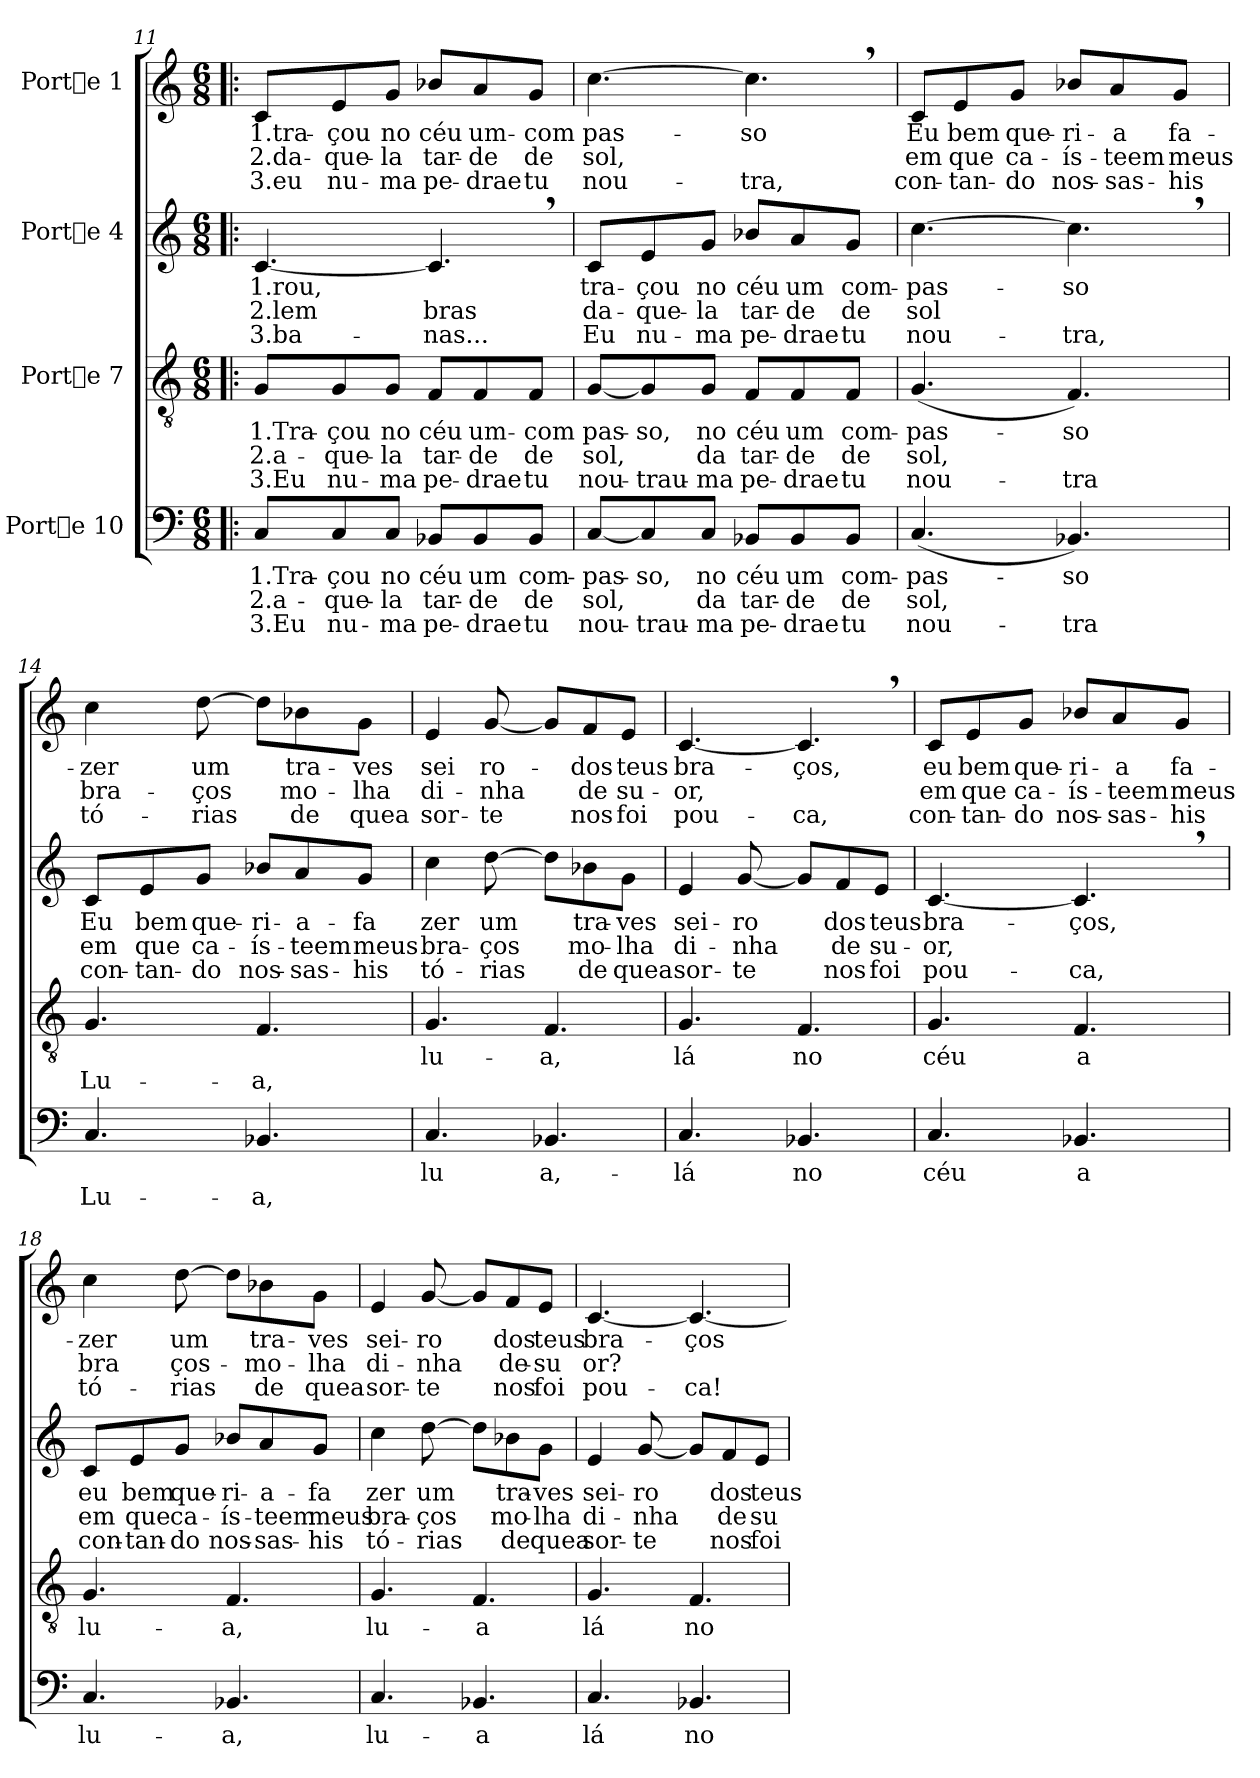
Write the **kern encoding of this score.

**kern	**text	**text	**text	**kern	**text	**text	**text	**kern	**text	**text	**text	**kern	**text	**text	**text
*part4	*part4	*part4	*part4	*part3	*part3	*part3	*part3	*part2	*part2	*part2	*part2	*part1	*part1	*part1	*part1
*staff4	*staff4	*staff4	*staff4	*staff3	*staff3	*staff3	*staff3	*staff2	*staff2	*staff2	*staff2	*staff1	*staff1	*staff1	*staff1
*I"Porte 10	*	*	*	*I"Porte 7	*	*	*	*I"Porte 4	*	*	*	*I"Porte 1	*	*	*
!!LO:LB:g=z
*clefF4	*	*	*	*clefGv2	*	*	*	*clefG2	*	*	*	*clefG2	*	*	*
*k[]	*	*	*	*k[]	*	*	*	*	*	*	*	*	*	*	*
*C:	*	*	*	*C:	*	*	*	*	*	*	*	*	*	*	*
*M6/8	*	*	*	*M6/8	*	*	*	*M6/8	*	*	*	*M6/8	*	*	*
=11!|:	=11!|:	=11!|:	=11!|:	=11!|:	=11!|:	=11!|:	=11!|:	=11!|:	=11!|:	=11!|:	=11!|:	=11!|:	=11!|:	=11!|:	=11!|:
!	!LO:LY:b:cj	!LO:LY:b:cj	!LO:LY:b:cj	!	!LO:LY:b:cj	!LO:LY:b:cj	!LO:LY:b:cj	!	!LO:LY:b:cj	!LO:LY:b:cj	!LO:LY:b:cj	!	!LO:LY:b:cj	!LO:LY:b:cj	!LO:LY:b:cj
8C/L	1.Tra-	-2.a-	-3.Eu	8G/L	1.Tra-	-2.a-	-3.Eu	[<4.c/	-1.rou,	2.lem	3.ba-	8c/L	1.tra-	-2.da-	-3.eu
!	!LO:LY:b:cj	!LO:LY:b:cj	!LO:LY:b:cj	!	!LO:LY:b:cj	!LO:LY:b:cj	!LO:LY:b:cj	!	!	!	!	!	!LO:LY:b:cj	!LO:LY:b:cj	!LO:LY:b:cj
8C/	çou	que-	-nu-	8G/	çou	que-	-nu-	.	.	.	.	8e/	çou	que-	-nu-
!	!LO:LY:b:cj	!LO:LY:b:cj	!LO:LY:b:cj	!	!LO:LY:b:cj	!LO:LY:b:cj	!LO:LY:b:cj	!	!	!	!	!	!LO:LY:b:cj	!LO:LY:b:cj	!LO:LY:b:cj
8C/J	-no	la	ma	8G/J	-no	la	ma	.	.	.	.	8g/J	-no	la	ma
!	!LO:LY:b:cj	!LO:LY:b:cj	!LO:LY:b:cj	!	!LO:LY:b:cj	!LO:LY:b:cj	!LO:LY:b:cj	!	!LO:LY:b:cj	!LO:LY:b:cj	!LO:LY:b:cj	!	!LO:LY:b:cj	!LO:LY:b:cj	!LO:LY:b:cj
8BB-X/L	céu	tar-	-pe-	8F/L	céu	tar-	-pe-	4.c,</]	-	bras	nas...	8b-X/L	céu	tar-	-pe-
!	!LO:LY:b:cj	!LO:LY:b:cj	!LO:LY:b:cj	!	!LO:LY:b:cj	!LO:LY:b:cj	!LO:LY:b:cj	!	!	!	!	!	!LO:LY:b:cj	!LO:LY:b:cj	!LO:LY:b:cj
8BB-/	-um	de	drae	8F/	-um-	-de	drae	.	.	.	.	8a/	-um-	-de	drae
!	!LO:LY:b:cj	!LO:LY:b:cj	!LO:LY:b:cj	!	!LO:LY:b:cj	!LO:LY:b:cj	!LO:LY:b:cj	!	!	!	!	!	!LO:LY:b:cj	!LO:LY:b:cj	!LO:LY:b:cj
8BB-/J	com-	-de	tu	8F/J	com	de	tu	.	.	.	.	8g/J	com	de	tu
=12	=12	=12	=12	=12	=12	=12	=12	=12	=12	=12	=12	=12	=12	=12	=12
!	!LO:LY:b:cj	!LO:LY:b:cj	!LO:LY:b:cj	!	!LO:LY:b:cj	!LO:LY:b:cj	!LO:LY:b:cj	!	!LO:LY:b:cj	!LO:LY:b:cj	!LO:LY:b:cj	!	!LO:LY:b:cj	!LO:LY:b:cj	!LO:LY:b:cj
[<8C/L	pas-	-sol,	nou-	[<8G/L	pas-	-sol,	nou-	8c/L	tra-	-da-	-Eu	[>4.cc\	pas-	-sol,	nou-
!	!LO:LY:b:cj	!LO:LY:b:cj	!LO:LY:b:cj	!	!LO:LY:b:cj	!LO:LY:b:cj	!LO:LY:b:cj	!	!LO:LY:b:cj	!LO:LY:b:cj	!LO:LY:b:cj	!	!	!	!
8C/]	-so,	.	trau-	8G/]	-so,	.	trau-	8e/	çou	que-	-nu-	.	.	.	.
!	!LO:LY:b:cj	!LO:LY:b:cj	!LO:LY:b:cj	!	!LO:LY:b:cj	!LO:LY:b:cj	!LO:LY:b:cj	!	!LO:LY:b:cj	!LO:LY:b:cj	!LO:LY:b:cj	!	!	!	!
8C/J	-no	da	ma	8G/J	-no	da	ma	8g/J	-no	la	ma	.	.	.	.
!	!LO:LY:b:cj	!LO:LY:b:cj	!LO:LY:b:cj	!	!LO:LY:b:cj	!LO:LY:b:cj	!LO:LY:b:cj	!	!LO:LY:b:cj	!LO:LY:b:cj	!LO:LY:b:cj	!	!LO:LY:b:cj	!LO:LY:b:cj	!LO:LY:b:cj
8BB-X/L	céu	tar-	-pe-	8F/L	céu	tar-	-pe-	8b-X/L	céu	tar-	-pe-	4.cc,<\]	-so	.	tra,
!	!LO:LY:b:cj	!LO:LY:b:cj	!LO:LY:b:cj	!	!LO:LY:b:cj	!LO:LY:b:cj	!LO:LY:b:cj	!	!LO:LY:b:cj	!LO:LY:b:cj	!LO:LY:b:cj	!	!	!	!
8BB-/	-um	de	drae	8F/	-um	de	drae	8a/	-um	de	drae	.	.	.	.
!	!LO:LY:b:cj	!LO:LY:b:cj	!LO:LY:b:cj	!	!LO:LY:b:cj	!LO:LY:b:cj	!LO:LY:b:cj	!	!LO:LY:b:cj	!LO:LY:b:cj	!LO:LY:b:cj	!	!	!	!
8BB-/J	com-	-de	tu	8F/J	com-	-de	tu	8g/J	com-	-de	tu	.	.	.	.
=13	=13	=13	=13	=13	=13	=13	=13	=13	=13	=13	=13	=13	=13	=13	=13
!	!LO:LY:b:cj	!LO:LY:b:cj	!LO:LY:b:cj	!	!LO:LY:b:cj	!LO:LY:b:cj	!LO:LY:b:cj	!	!LO:LY:b:cj	!LO:LY:b:cj	!LO:LY:b:cj	!	!LO:LY:b:cj	!LO:LY:b:cj	!LO:LY:b:cj
(<4.C/	pas-	-sol,	nou-	(<4.G/	pas-	-sol,	nou-	[>4.cc\	pas-	-sol	nou-	8c/L	Eu	em	con-
!	!	!	!	!	!	!	!	!	!	!	!	!	!LO:LY:b:cj	!LO:LY:b:cj	!LO:LY:b:cj
.	.	.	.	.	.	.	.	.	.	.	.	8e/	-bem	que	tan-
!	!	!	!	!	!	!	!	!	!	!	!	!	!LO:LY:b:cj	!LO:LY:b:cj	!LO:LY:b:cj
.	.	.	.	.	.	.	.	.	.	.	.	8g/J	-que-	-ca-	-do
!	!LO:LY:b:cj	!LO:LY:b:cj	!LO:LY:b:cj	!	!LO:LY:b:cj	!LO:LY:b:cj	!LO:LY:b:cj	!	!LO:LY:b:cj	!LO:LY:b:cj	!LO:LY:b:cj	!	!LO:LY:b:cj	!LO:LY:b:cj	!LO:LY:b:cj
4.BB-X/)	-so	.	tra	4.F/)	-so	.	tra	4.cc,<\]	-so	.	tra,	8b-X/L	ri-	-ís-	-nos-
!	!	!	!	!	!	!	!	!	!	!	!	!	!LO:LY:b:cj	!LO:LY:b:cj	!LO:LY:b:cj
.	.	.	.	.	.	.	.	.	.	.	.	8a/	-a	teem	sas-
!	!	!	!	!	!	!	!	!	!	!	!	!	!LO:LY:b:cj	!LO:LY:b:cj	!LO:LY:b:cj
.	.	.	.	.	.	.	.	.	.	.	.	8g/J	-fa-	-meus	his
=14	=14	=14	=14	=14	=14	=14	=14	=14	=14	=14	=14	=14	=14	=14	=14
!	!	!LO:LY:b:cj	!	!	!	!LO:LY:b:cj	!	!	!LO:LY:b:cj	!LO:LY:b:cj	!LO:LY:b:cj	!	!LO:LY:b:cj	!LO:LY:b:cj	!LO:LY:b:cj
4.C/	.	Lu-	.	4.G/	.	Lu-	.	8c/L	Eu	em	con-	4cc\	zer	bra-	-tó-
!	!	!	!	!	!	!	!	!	!LO:LY:b:cj	!LO:LY:b:cj	!LO:LY:b:cj	!	!	!	!
.	.	.	.	.	.	.	.	8e/	-bem	que	tan-	.	.	.	.
!	!	!	!	!	!	!	!	!	!LO:LY:b:cj	!LO:LY:b:cj	!LO:LY:b:cj	!	!LO:LY:b:cj	!LO:LY:b:cj	!LO:LY:b:cj
.	.	.	.	.	.	.	.	8g/J	-que-	-ca-	-do	[>8dd\	-um	ços	rias
!	!	!LO:LY:b:cj	!	!	!	!LO:LY:b:cj	!	!	!LO:LY:b:cj	!LO:LY:b:cj	!LO:LY:b:cj	!	!	!	!
4.BB-X/	.	-a,	.	4.F/	.	-a,	.	8b-X/L	ri-	-ís-	-nos-	8dd\L]	.	.	.
!	!	!	!	!	!	!	!	!	!LO:LY:b:cj	!LO:LY:b:cj	!LO:LY:b:cj	!	!LO:LY:b:cj	!LO:LY:b:cj	!LO:LY:b:cj
.	.	.	.	.	.	.	.	8a/	-a-	-teem	sas-	8b-X\	tra-	-mo-	-de
!	!	!	!	!	!	!	!	!	!LO:LY:b:cj	!LO:LY:b:cj	!LO:LY:b:cj	!	!LO:LY:b:cj	!LO:LY:b:cj	!LO:LY:b:cj
.	.	.	.	.	.	.	.	8g/J	-fa	meus	his	8g\J	ves	lha	quea
!!LO:LB:g=z
=15	=15	=15	=15	=15	=15	=15	=15	=15	=15	=15	=15	=15	=15	=15	=15
!	!LO:LY:b:cj	!	!	!	!LO:LY:b:cj	!	!	!	!LO:LY:b:cj	!LO:LY:b:cj	!LO:LY:b:cj	!	!LO:LY:b:cj	!LO:LY:b:cj	!LO:LY:b:cj
4.C/	lu	.	.	4.G/	lu-	.	.	4cc\	zer	bra-	-tó-	4e/	sei	di-	-sor-
!	!	!	!	!	!	!	!	!	!LO:LY:b:cj	!LO:LY:b:cj	!LO:LY:b:cj	!	!LO:LY:b:cj	!LO:LY:b:cj	!LO:LY:b:cj
.	.	.	.	.	.	.	.	[>8dd\	-um	ços	rias	[<8g/	-ro-	-nha	te
!	!LO:LY:b:cj	!	!	!	!LO:LY:b:cj	!	!	!	!	!	!	!	!	!	!
4.BB-X/	a,-	.	.	4.F/	-a,	.	.	8dd\L]	.	.	.	8g/L]	.	.	.
!	!	!	!	!	!	!	!	!	!LO:LY:b:cj	!LO:LY:b:cj	!LO:LY:b:cj	!	!LO:LY:b:cj	!LO:LY:b:cj	!LO:LY:b:cj
.	.	.	.	.	.	.	.	8b-X\	tra-	-mo-	-de	8f/	dos	de	nos
!	!	!	!	!	!	!	!	!	!LO:LY:b:cj	!LO:LY:b:cj	!LO:LY:b:cj	!	!LO:LY:b:cj	!LO:LY:b:cj	!LO:LY:b:cj
.	.	.	.	.	.	.	.	8g\J	ves	lha	quea	8e/J	teus	su-	-foi
=16	=16	=16	=16	=16	=16	=16	=16	=16	=16	=16	=16	=16	=16	=16	=16
!	!LO:LY:b:cj	!	!	!	!LO:LY:b:cj	!	!	!	!LO:LY:b:cj	!LO:LY:b:cj	!LO:LY:b:cj	!	!LO:LY:b:cj	!LO:LY:b:cj	!LO:LY:b:cj
4.C/	-lá	.	.	4.G/	lá	.	.	4e/	sei-	-di-	-sor-	[<4.c/	bra-	-or,	pou-
!	!	!	!	!	!	!	!	!	!LO:LY:b:cj	!LO:LY:b:cj	!LO:LY:b:cj	!	!	!	!
.	.	.	.	.	.	.	.	[<8g/	-ro	nha	te	.	.	.	.
!	!LO:LY:b:cj	!	!	!	!LO:LY:b:cj	!	!	!	!	!	!	!	!LO:LY:b:cj	!LO:LY:b:cj	!LO:LY:b:cj
4.BB-X/	no	.	.	4.F/	no	.	.	8g/L]	.	.	.	4.c,</]	-ços,	.	ca,
!	!	!	!	!	!	!	!	!	!LO:LY:b:cj	!LO:LY:b:cj	!LO:LY:b:cj	!	!	!	!
.	.	.	.	.	.	.	.	8f/	dos	de	nos	.	.	.	.
!	!	!	!	!	!	!	!	!	!LO:LY:b:cj	!LO:LY:b:cj	!LO:LY:b:cj	!	!	!	!
.	.	.	.	.	.	.	.	8e/J	teus	su-	-foi	.	.	.	.
=17	=17	=17	=17	=17	=17	=17	=17	=17	=17	=17	=17	=17	=17	=17	=17
!	!LO:LY:b:cj	!	!	!	!LO:LY:b:cj	!	!	!	!LO:LY:b:cj	!LO:LY:b:cj	!LO:LY:b:cj	!	!LO:LY:b:cj	!LO:LY:b:cj	!LO:LY:b:cj
4.C/	céu	.	.	4.G/	céu	.	.	[<4.c/	bra-	-or,	pou-	8c/L	eu	em	con-
!	!	!	!	!	!	!	!	!	!	!	!	!	!LO:LY:b:cj	!LO:LY:b:cj	!LO:LY:b:cj
.	.	.	.	.	.	.	.	.	.	.	.	8e/	-bem	que	tan-
!	!	!	!	!	!	!	!	!	!	!	!	!	!LO:LY:b:cj	!LO:LY:b:cj	!LO:LY:b:cj
.	.	.	.	.	.	.	.	.	.	.	.	8g/J	-que-	-ca-	-do
!	!LO:LY:b:cj	!	!	!	!LO:LY:b:cj	!	!	!	!LO:LY:b:cj	!LO:LY:b:cj	!LO:LY:b:cj	!	!LO:LY:b:cj	!LO:LY:b:cj	!LO:LY:b:cj
4.BB-X/	a	.	.	4.F/	a	.	.	4.c,</]	-ços,	.	ca,	8b-X/L	ri-	-ís-	-nos-
!	!	!	!	!	!	!	!	!	!	!	!	!	!LO:LY:b:cj	!LO:LY:b:cj	!LO:LY:b:cj
.	.	.	.	.	.	.	.	.	.	.	.	8a/	-a	teem	sas-
!	!	!	!	!	!	!	!	!	!	!	!	!	!LO:LY:b:cj	!LO:LY:b:cj	!LO:LY:b:cj
.	.	.	.	.	.	.	.	.	.	.	.	8g/J	-fa-	-meus	his
=18	=18	=18	=18	=18	=18	=18	=18	=18	=18	=18	=18	=18	=18	=18	=18
!	!LO:LY:b:cj	!	!	!	!LO:LY:b:cj	!	!	!	!LO:LY:b:cj	!LO:LY:b:cj	!LO:LY:b:cj	!	!LO:LY:b:cj	!LO:LY:b:cj	!LO:LY:b:cj
4.C/	lu-	.	.	4.G/	lu-	.	.	8c/L	eu	em	con-	4cc\	zer	bra	tó-
!	!	!	!	!	!	!	!	!	!LO:LY:b:cj	!LO:LY:b:cj	!LO:LY:b:cj	!	!	!	!
.	.	.	.	.	.	.	.	8e/	-bem	que	tan-	.	.	.	.
!	!	!	!	!	!	!	!	!	!LO:LY:b:cj	!LO:LY:b:cj	!LO:LY:b:cj	!	!LO:LY:b:cj	!LO:LY:b:cj	!LO:LY:b:cj
.	.	.	.	.	.	.	.	8g/J	-que-	-ca-	-do	[>8dd\	-um	ços-	-rias
!	!LO:LY:b:cj	!	!	!	!LO:LY:b:cj	!	!	!	!LO:LY:b:cj	!LO:LY:b:cj	!LO:LY:b:cj	!	!	!	!
4.BB-X/	-a,	.	.	4.F/	-a,	.	.	8b-X/L	ri-	-ís-	-nos-	8dd\L]	.	.	.
!	!	!	!	!	!	!	!	!	!LO:LY:b:cj	!LO:LY:b:cj	!LO:LY:b:cj	!	!LO:LY:b:cj	!LO:LY:b:cj	!LO:LY:b:cj
.	.	.	.	.	.	.	.	8a/	-a-	-teem	sas-	8b-X\	tra-	-mo-	-de
!	!	!	!	!	!	!	!	!	!LO:LY:b:cj	!LO:LY:b:cj	!LO:LY:b:cj	!	!LO:LY:b:cj	!LO:LY:b:cj	!LO:LY:b:cj
.	.	.	.	.	.	.	.	8g/J	-fa	meus	his	8g\J	ves	lha	quea
=19	=19	=19	=19	=19	=19	=19	=19	=19	=19	=19	=19	=19	=19	=19	=19
!	!LO:LY:b:cj	!	!	!	!LO:LY:b:cj	!	!	!	!LO:LY:b:cj	!LO:LY:b:cj	!LO:LY:b:cj	!	!LO:LY:b:cj	!LO:LY:b:cj	!LO:LY:b:cj
4.C/	lu-	.	.	4.G/	lu-	.	.	4cc\	zer	bra-	-tó-	4e/	sei-	-di-	-sor-
!	!	!	!	!	!	!	!	!	!LO:LY:b:cj	!LO:LY:b:cj	!LO:LY:b:cj	!	!LO:LY:b:cj	!LO:LY:b:cj	!LO:LY:b:cj
.	.	.	.	.	.	.	.	[>8dd\	-um	ços	rias	[<8g/	-ro	nha	te
!	!LO:LY:b:cj	!	!	!	!LO:LY:b:cj	!	!	!	!	!	!	!	!	!	!
4.BB-X/	-a	.	.	4.F/	-a	.	.	8dd\L]	.	.	.	8g/L]	.	.	.
!	!	!	!	!	!	!	!	!	!LO:LY:b:cj	!LO:LY:b:cj	!LO:LY:b:cj	!	!LO:LY:b:cj	!LO:LY:b:cj	!LO:LY:b:cj
.	.	.	.	.	.	.	.	8b-X\	tra-	-mo-	-de	8f/	dos	de-	-nos
!	!	!	!	!	!	!	!	!	!LO:LY:b:cj	!LO:LY:b:cj	!LO:LY:b:cj	!	!LO:LY:b:cj	!LO:LY:b:cj	!LO:LY:b:cj
.	.	.	.	.	.	.	.	8g\J	ves	lha	quea	8e/J	teus	su	foi
!!LO:PB:g=z
=20	=20	=20	=20	=20	=20	=20	=20	=20	=20	=20	=20	=20	=20	=20	=20
!	!LO:LY:b:cj	!	!	!	!LO:LY:b:cj	!	!	!	!LO:LY:b:cj	!LO:LY:b:cj	!LO:LY:b:cj	!	!LO:LY:b:cj	!LO:LY:b:cj	!LO:LY:b:cj
4.C/	lá	.	.	4.G/	lá	.	.	4e/	sei-	-di-	-sor-	[<4.c/	bra-	-or?	pou-
!	!	!	!	!	!	!	!	!	!LO:LY:b:cj	!LO:LY:b:cj	!LO:LY:b:cj	!	!	!	!
.	.	.	.	.	.	.	.	[<8g/	-ro	nha	te	.	.	.	.
!	!LO:LY:b:cj	!	!	!	!LO:LY:b:cj	!	!	!	!	!	!	!	!LO:LY:b:cj	!LO:LY:b:cj	!LO:LY:b:cj
4.BB-X/	no	.	.	4.F/	no	.	.	8g/L]	.	.	.	4.c/_<	-ços	.	ca!
!	!	!	!	!	!	!	!	!	!LO:LY:b:cj	!LO:LY:b:cj	!LO:LY:b:cj	!	!	!	!
.	.	.	.	.	.	.	.	8f/	dos	de	nos	.	.	.	.
!	!	!	!	!	!	!	!	!	!LO:LY:b:cj	!LO:LY:b:cj	!LO:LY:b:cj	!	!	!	!
.	.	.	.	.	.	.	.	8e/J	teus	su-	-foi	.	.	.	.
=	=	=	=	=	=	=	=	=	=	=	=	=	=	=	=
*-	*-	*-	*-	*-	*-	*-	*-	*-	*-	*-	*-	*-	*-	*-	*-
